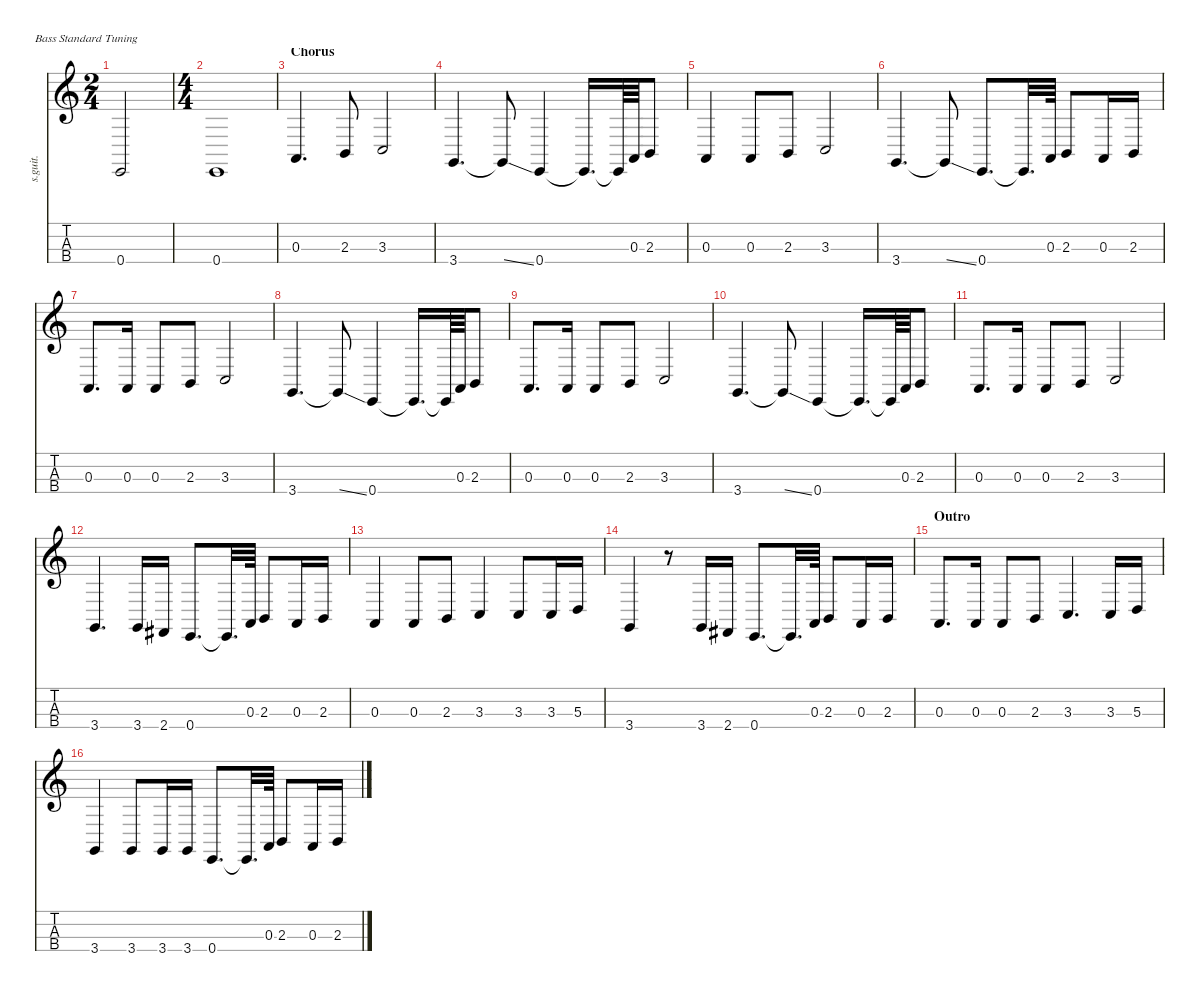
\defaultSystemsLayout 4
\hideDynamics
\bracketExtendMode nobrackets
\track ("Jason Newsted" "s.guit.") {instrument electricbasspick}
\staff {score tabs}
\tuning (G2 D2 A1 E1)
\ts (2 4)
\beaming (8 2 2 2 2)
\tempo (60 hide)
\clef g2
\ks c
0.4.2{lyrics (0 "") lyrics (1 "") lyrics (2 "") lyrics (3 "") lyrics (4 "") dy fff} |
\ts (4 4)
\beaming (8 2 2 2 2)
\tempo (69 hide)
0.4.1{lyrics (0 "") lyrics (1 "") lyrics (2 "") lyrics (3 "") lyrics (4 "")} |
\section ("" "Chorus")
0.3.4{d lyrics (0 "") lyrics (1 "") lyrics (2 "") lyrics (3 "") lyrics (4 "")} 2.3.8{lyrics (0 "") lyrics (1 "") lyrics (2 "") lyrics (3 "") lyrics (4 "")} 3.3.2{lyrics (0 "") lyrics (1 "") lyrics (2 "") lyrics (3 "") lyrics (4 "")} |
3.4.4{d lyrics (0 "") lyrics (1 "") lyrics (2 "") lyrics (3 "") lyrics (4 "")} 3.4{ss t}.8{lyrics (0 "") lyrics (1 "") lyrics (2 "") lyrics (3 "") lyrics (4 "")} 0.4.4{lyrics (0 "") lyrics (1 "") lyrics (2 "") lyrics (3 "") lyrics (4 "")} 0.4{t}.16{d lyrics (0 "") lyrics (1 "") lyrics (2 "") lyrics (3 "") lyrics (4 "")} 0.4{t}.64{lyrics (0 "") lyrics (1 "") lyrics (2 "") lyrics (3 "") lyrics (4 "")} 0.3.64{lyrics (0 "") lyrics (1 "") lyrics (2 "") lyrics (3 "") lyrics (4 "")} 2.3.8{lyrics (0 "") lyrics (1 "") lyrics (2 "") lyrics (3 "") lyrics (4 "")} |
0.3.4{lyrics (0 "") lyrics (1 "") lyrics (2 "") lyrics (3 "") lyrics (4 "")} 0.3.8{lyrics (0 "") lyrics (1 "") lyrics (2 "") lyrics (3 "") lyrics (4 "")} 2.3.8{lyrics (0 "") lyrics (1 "") lyrics (2 "") lyrics (3 "") lyrics (4 "")} 3.3.2{lyrics (0 "") lyrics (1 "") lyrics (2 "") lyrics (3 "") lyrics (4 "")} |
3.4.4{d lyrics (0 "") lyrics (1 "") lyrics (2 "") lyrics (3 "") lyrics (4 "")} 3.4{ss t}.8{lyrics (0 "") lyrics (1 "") lyrics (2 "") lyrics (3 "") lyrics (4 "")} 0.4.8{d lyrics (0 "") lyrics (1 "") lyrics (2 "") lyrics (3 "") lyrics (4 "")} 0.4{t}.32{d lyrics (0 "") lyrics (1 "") lyrics (2 "") lyrics (3 "") lyrics (4 "")} 0.3.64{lyrics (0 "") lyrics (1 "") lyrics (2 "") lyrics (3 "") lyrics (4 "")} 2.3.8{lyrics (0 "") lyrics (1 "") lyrics (2 "") lyrics (3 "") lyrics (4 "")} 0.3.16{lyrics (0 "") lyrics (1 "") lyrics (2 "") lyrics (3 "") lyrics (4 "")} 2.3.16{lyrics (0 "") lyrics (1 "") lyrics (2 "") lyrics (3 "") lyrics (4 "")} |
0.3.8{d lyrics (0 "") lyrics (1 "") lyrics (2 "") lyrics (3 "") lyrics (4 "")} 0.3.16{lyrics (0 "") lyrics (1 "") lyrics (2 "") lyrics (3 "") lyrics (4 "")} 0.3.8{lyrics (0 "") lyrics (1 "") lyrics (2 "") lyrics (3 "") lyrics (4 "")} 2.3.8{lyrics (0 "") lyrics (1 "") lyrics (2 "") lyrics (3 "") lyrics (4 "")} 3.3.2{lyrics (0 "") lyrics (1 "") lyrics (2 "") lyrics (3 "") lyrics (4 "")} |
3.4.4{d lyrics (0 "") lyrics (1 "") lyrics (2 "") lyrics (3 "") lyrics (4 "")} 3.4{ss t}.8{lyrics (0 "") lyrics (1 "") lyrics (2 "") lyrics (3 "") lyrics (4 "")} 0.4.4{lyrics (0 "") lyrics (1 "") lyrics (2 "") lyrics (3 "") lyrics (4 "")} 0.4{t}.16{d lyrics (0 "") lyrics (1 "") lyrics (2 "") lyrics (3 "") lyrics (4 "")} 0.4{t}.64{lyrics (0 "") lyrics (1 "") lyrics (2 "") lyrics (3 "") lyrics (4 "")} 0.3.64{lyrics (0 "") lyrics (1 "") lyrics (2 "") lyrics (3 "") lyrics (4 "")} 2.3.8{lyrics (0 "") lyrics (1 "") lyrics (2 "") lyrics (3 "") lyrics (4 "")} |
0.3.8{d lyrics (0 "") lyrics (1 "") lyrics (2 "") lyrics (3 "") lyrics (4 "")} 0.3.16{lyrics (0 "") lyrics (1 "") lyrics (2 "") lyrics (3 "") lyrics (4 "")} 0.3.8{lyrics (0 "") lyrics (1 "") lyrics (2 "") lyrics (3 "") lyrics (4 "")} 2.3.8{lyrics (0 "") lyrics (1 "") lyrics (2 "") lyrics (3 "") lyrics (4 "")} 3.3.2{lyrics (0 "") lyrics (1 "") lyrics (2 "") lyrics (3 "") lyrics (4 "")} |
3.4.4{d lyrics (0 "") lyrics (1 "") lyrics (2 "") lyrics (3 "") lyrics (4 "")} 3.4{ss t}.8{lyrics (0 "") lyrics (1 "") lyrics (2 "") lyrics (3 "") lyrics (4 "")} 0.4.4{lyrics (0 "") lyrics (1 "") lyrics (2 "") lyrics (3 "") lyrics (4 "")} 0.4{t}.16{d lyrics (0 "") lyrics (1 "") lyrics (2 "") lyrics (3 "") lyrics (4 "")} 0.4{t}.64{lyrics (0 "") lyrics (1 "") lyrics (2 "") lyrics (3 "") lyrics (4 "")} 0.3.64{lyrics (0 "") lyrics (1 "") lyrics (2 "") lyrics (3 "") lyrics (4 "")} 2.3.8{lyrics (0 "") lyrics (1 "") lyrics (2 "") lyrics (3 "") lyrics (4 "")} |
0.3.8{d lyrics (0 "") lyrics (1 "") lyrics (2 "") lyrics (3 "") lyrics (4 "")} 0.3.16{lyrics (0 "") lyrics (1 "") lyrics (2 "") lyrics (3 "") lyrics (4 "")} 0.3.8{lyrics (0 "") lyrics (1 "") lyrics (2 "") lyrics (3 "") lyrics (4 "")} 2.3.8{lyrics (0 "") lyrics (1 "") lyrics (2 "") lyrics (3 "") lyrics (4 "")} 3.3.2{lyrics (0 "") lyrics (1 "") lyrics (2 "") lyrics (3 "") lyrics (4 "")} |
3.4.4{d lyrics (0 "") lyrics (1 "") lyrics (2 "") lyrics (3 "") lyrics (4 "")} 3.4.16{lyrics (0 "") lyrics (1 "") lyrics (2 "") lyrics (3 "") lyrics (4 "")} 2.4{acc #}.16{lyrics (0 "") lyrics (1 "") lyrics (2 "") lyrics (3 "") lyrics (4 "")} 0.4.8{d lyrics (0 "") lyrics (1 "") lyrics (2 "") lyrics (3 "") lyrics (4 "")} 0.4{t}.32{d lyrics (0 "") lyrics (1 "") lyrics (2 "") lyrics (3 "") lyrics (4 "")} 0.3.64{lyrics (0 "") lyrics (1 "") lyrics (2 "") lyrics (3 "") lyrics (4 "")} 2.3.8{lyrics (0 "") lyrics (1 "") lyrics (2 "") lyrics (3 "") lyrics (4 "")} 0.3.16{lyrics (0 "") lyrics (1 "") lyrics (2 "") lyrics (3 "") lyrics (4 "")} 2.3.16{lyrics (0 "") lyrics (1 "") lyrics (2 "") lyrics (3 "") lyrics (4 "")} |
0.3.4{lyrics (0 "") lyrics (1 "") lyrics (2 "") lyrics (3 "") lyrics (4 "")} 0.3.8{lyrics (0 "") lyrics (1 "") lyrics (2 "") lyrics (3 "") lyrics (4 "")} 2.3.8{lyrics (0 "") lyrics (1 "") lyrics (2 "") lyrics (3 "") lyrics (4 "")} 3.3.4{lyrics (0 "") lyrics (1 "") lyrics (2 "") lyrics (3 "") lyrics (4 "")} 3.3.8{lyrics (0 "") lyrics (1 "") lyrics (2 "") lyrics (3 "") lyrics (4 "")} 3.3.16{lyrics (0 "") lyrics (1 "") lyrics (2 "") lyrics (3 "") lyrics (4 "")} 5.3.16{lyrics (0 "") lyrics (1 "") lyrics (2 "") lyrics (3 "") lyrics (4 "")} |
3.4.4{lyrics (0 "") lyrics (1 "") lyrics (2 "") lyrics (3 "") lyrics (4 "")} r.8 3.4.16{lyrics (0 "") lyrics (1 "") lyrics (2 "") lyrics (3 "") lyrics (4 "")} 2.4{acc #}.16{lyrics (0 "") lyrics (1 "") lyrics (2 "") lyrics (3 "") lyrics (4 "")} 0.4.8{d lyrics (0 "") lyrics (1 "") lyrics (2 "") lyrics (3 "") lyrics (4 "")} 0.4{t}.32{d lyrics (0 "") lyrics (1 "") lyrics (2 "") lyrics (3 "") lyrics (4 "")} 0.3.64{lyrics (0 "") lyrics (1 "") lyrics (2 "") lyrics (3 "") lyrics (4 "")} 2.3.8{lyrics (0 "") lyrics (1 "") lyrics (2 "") lyrics (3 "") lyrics (4 "")} 0.3.16{lyrics (0 "") lyrics (1 "") lyrics (2 "") lyrics (3 "") lyrics (4 "")} 2.3.16{lyrics (0 "") lyrics (1 "") lyrics (2 "") lyrics (3 "") lyrics (4 "")} |
\section ("" "Outro")
0.3.8{d lyrics (0 "") lyrics (1 "") lyrics (2 "") lyrics (3 "") lyrics (4 "")} 0.3.16{lyrics (0 "") lyrics (1 "") lyrics (2 "") lyrics (3 "") lyrics (4 "")} 0.3.8{lyrics (0 "") lyrics (1 "") lyrics (2 "") lyrics (3 "") lyrics (4 "")} 2.3.8{lyrics (0 "") lyrics (1 "") lyrics (2 "") lyrics (3 "") lyrics (4 "")} 3.3.4{d lyrics (0 "") lyrics (1 "") lyrics (2 "") lyrics (3 "") lyrics (4 "")} 3.3.16{lyrics (0 "") lyrics (1 "") lyrics (2 "") lyrics (3 "") lyrics (4 "")} 5.3.16{lyrics (0 "") lyrics (1 "") lyrics (2 "") lyrics (3 "") lyrics (4 "")} |
3.4.4{lyrics (0 "") lyrics (1 "") lyrics (2 "") lyrics (3 "") lyrics (4 "")} 3.4.8{lyrics (0 "") lyrics (1 "") lyrics (2 "") lyrics (3 "") lyrics (4 "")} 3.4.16{lyrics (0 "") lyrics (1 "") lyrics (2 "") lyrics (3 "") lyrics (4 "")} 3.4.16{lyrics (0 "") lyrics (1 "") lyrics (2 "") lyrics (3 "") lyrics (4 "")} 0.4.8{d lyrics (0 "") lyrics (1 "") lyrics (2 "") lyrics (3 "") lyrics (4 "")} 0.4{t}.32{d lyrics (0 "") lyrics (1 "") lyrics (2 "") lyrics (3 "") lyrics (4 "")} 0.3.64{lyrics (0 "") lyrics (1 "") lyrics (2 "") lyrics (3 "") lyrics (4 "")} 2.3.8{lyrics (0 "") lyrics (1 "") lyrics (2 "") lyrics (3 "") lyrics (4 "")} 0.3.16{lyrics (0 "") lyrics (1 "") lyrics (2 "") lyrics (3 "") lyrics (4 "")} 2.3.16{lyrics (0 "") lyrics (1 "") lyrics (2 "") lyrics (3 "") lyrics (4 "")}
